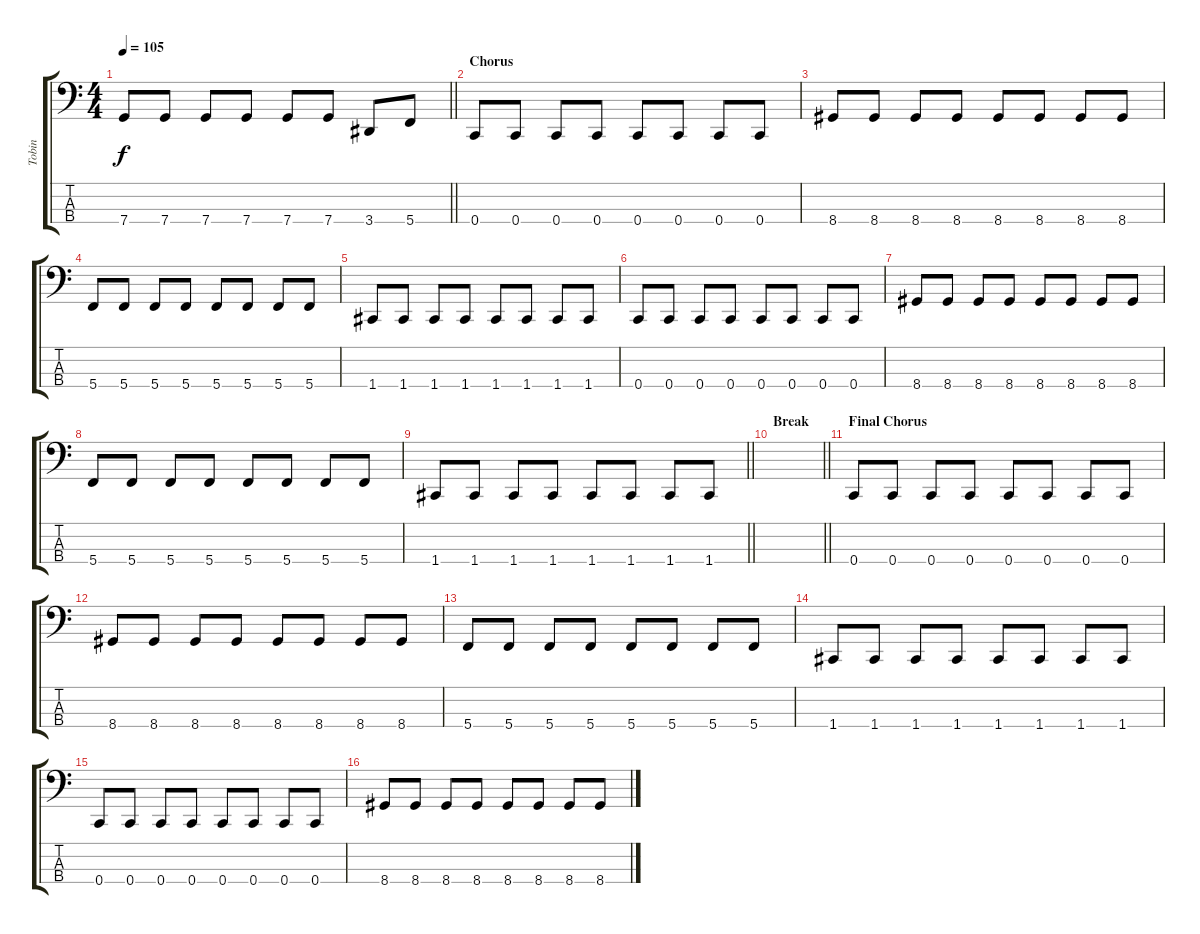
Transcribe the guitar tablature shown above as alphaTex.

\track ("Tobin" "Tobin") {instrument electricbassfinger}
\staff {score tabs}
\tuning (F2 C2 G1 C1) {hide}
\ts (4 4)
\tempo 105
\clef f4
\barLineRight lightlight
\ks c
7.4.8{dy f} 7.4.8 7.4.8 7.4.8 7.4.8 7.4.8 3.4.8 5.4.8 |
\section ("" "Chorus")
0.4.8 0.4.8 0.4.8 0.4.8 0.4.8 0.4.8 0.4.8 0.4.8 |
8.4.8 8.4.8 8.4.8 8.4.8 8.4.8 8.4.8 8.4.8 8.4.8 |
5.4.8 5.4.8 5.4.8 5.4.8 5.4.8 5.4.8 5.4.8 5.4.8 |
1.4.8 1.4.8 1.4.8 1.4.8 1.4.8 1.4.8 1.4.8 1.4.8 |
0.4.8 0.4.8 0.4.8 0.4.8 0.4.8 0.4.8 0.4.8 0.4.8 |
8.4.8 8.4.8 8.4.8 8.4.8 8.4.8 8.4.8 8.4.8 8.4.8 |
5.4.8 5.4.8 5.4.8 5.4.8 5.4.8 5.4.8 5.4.8 5.4.8 |
\barLineRight lightlight
1.4.8 1.4.8 1.4.8 1.4.8 1.4.8 1.4.8 1.4.8 1.4.8 |
\section ("" "Break")
\barLineRight lightlight
|
\section ("" "Final Chorus")
0.4.8 0.4.8 0.4.8 0.4.8 0.4.8 0.4.8 0.4.8 0.4.8 |
8.4.8 8.4.8 8.4.8 8.4.8 8.4.8 8.4.8 8.4.8 8.4.8 |
5.4.8 5.4.8 5.4.8 5.4.8 5.4.8 5.4.8 5.4.8 5.4.8 |
1.4.8 1.4.8 1.4.8 1.4.8 1.4.8 1.4.8 1.4.8 1.4.8 |
0.4.8 0.4.8 0.4.8 0.4.8 0.4.8 0.4.8 0.4.8 0.4.8 |
8.4.8 8.4.8 8.4.8 8.4.8 8.4.8 8.4.8 8.4.8 8.4.8
